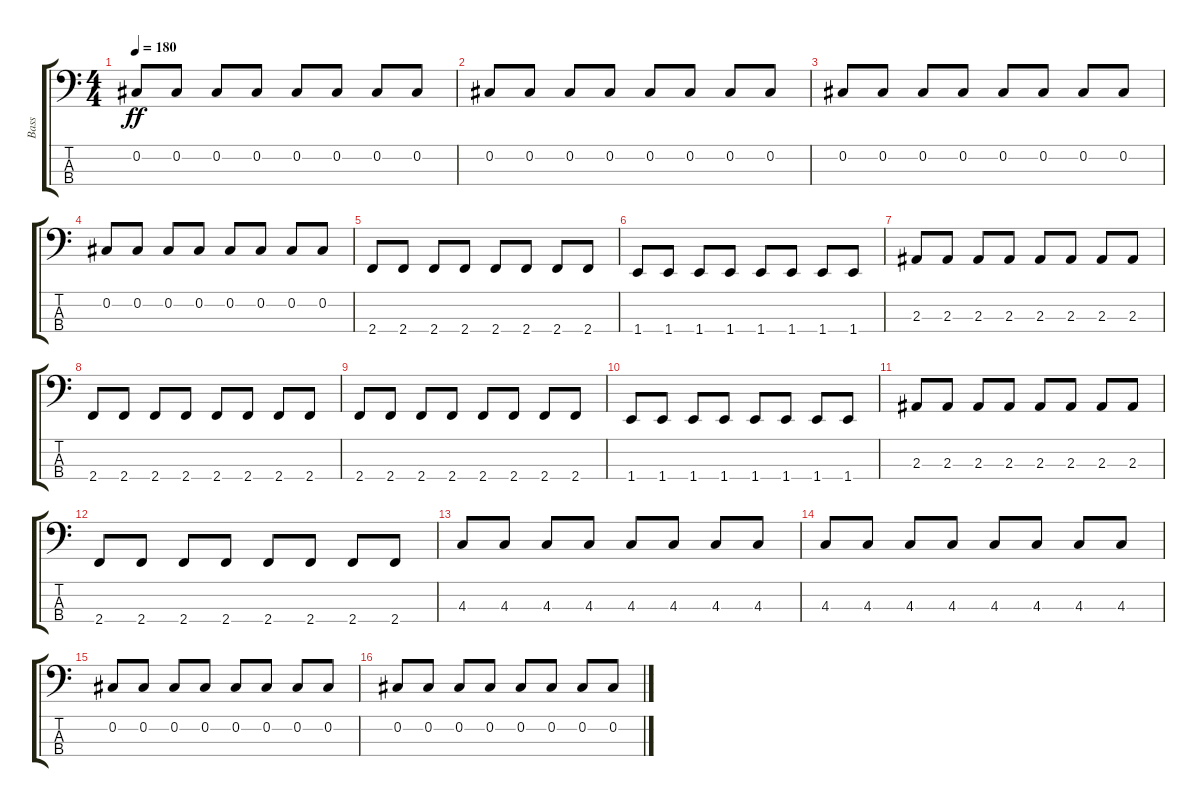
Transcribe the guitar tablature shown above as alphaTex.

\track ("Bass" "Bass") {instrument electricbassfinger}
\staff {score tabs}
\tuning (Gb2 Db2 Ab1 Eb1) {hide}
\ts (4 4)
\tempo 180
\clef f4
\ks c
0.2.8{dy ff} 0.2.8 0.2.8 0.2.8 0.2.8 0.2.8 0.2.8 0.2.8 |
0.2.8 0.2.8 0.2.8 0.2.8 0.2.8 0.2.8 0.2.8 0.2.8 |
0.2.8 0.2.8 0.2.8 0.2.8 0.2.8 0.2.8 0.2.8 0.2.8 |
0.2.8 0.2.8 0.2.8 0.2.8 0.2.8 0.2.8 0.2.8 0.2.8 |
2.4.8 2.4.8 2.4.8 2.4.8 2.4.8 2.4.8 2.4.8 2.4.8 |
1.4.8 1.4.8 1.4.8 1.4.8 1.4.8 1.4.8 1.4.8 1.4.8 |
2.3.8 2.3.8 2.3.8 2.3.8 2.3.8 2.3.8 2.3.8 2.3.8 |
2.4.8 2.4.8 2.4.8 2.4.8 2.4.8 2.4.8 2.4.8 2.4.8 |
2.4.8 2.4.8 2.4.8 2.4.8 2.4.8 2.4.8 2.4.8 2.4.8 |
1.4.8 1.4.8 1.4.8 1.4.8 1.4.8 1.4.8 1.4.8 1.4.8 |
2.3.8 2.3.8 2.3.8 2.3.8 2.3.8 2.3.8 2.3.8 2.3.8 |
2.4.8 2.4.8 2.4.8 2.4.8 2.4.8 2.4.8 2.4.8 2.4.8 |
4.3.8 4.3.8 4.3.8 4.3.8 4.3.8 4.3.8 4.3.8 4.3.8 |
4.3.8 4.3.8 4.3.8 4.3.8 4.3.8 4.3.8 4.3.8 4.3.8 |
0.2.8 0.2.8 0.2.8 0.2.8 0.2.8 0.2.8 0.2.8 0.2.8 |
0.2.8 0.2.8 0.2.8 0.2.8 0.2.8 0.2.8 0.2.8 0.2.8
